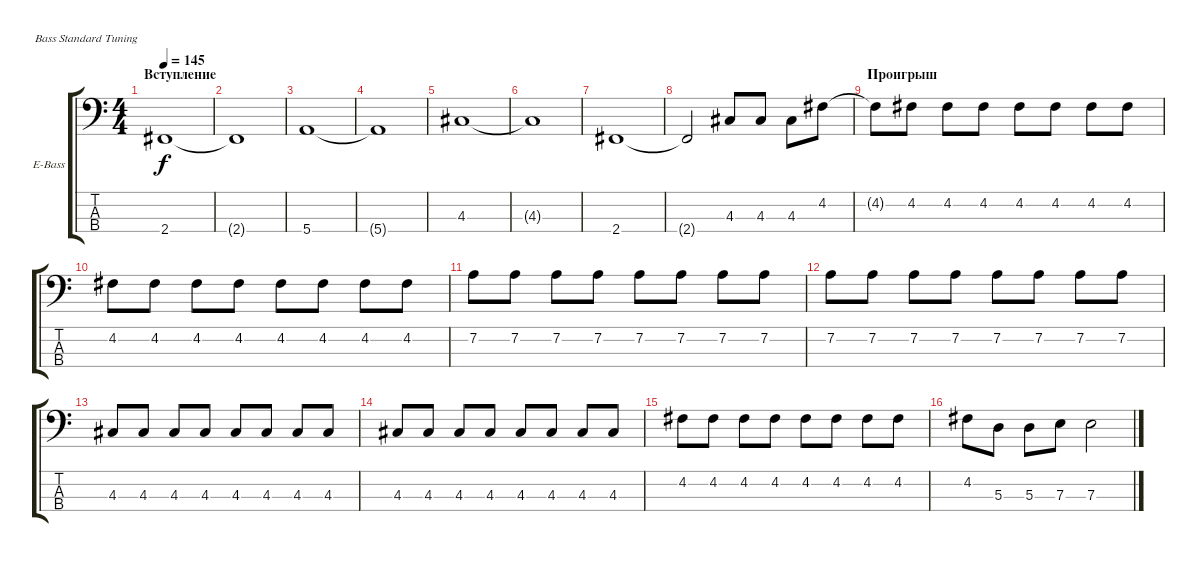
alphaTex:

\defaultSystemsLayout 4
\bracketExtendMode groupsimilarinstruments
\firstSystemTrackNameOrientation horizontal
\otherSystemsTrackNameOrientation horizontal
\track ("Electric Bass" "E-Bass") {instrument electricbassfinger}
\staff {score tabs}
\tuning (G2 D2 A1 E1)
\ts (4 4)
\section ("" "Вступление")
\tempo 145
\clef f4
\ks c
2.4.1{dy f instrument electricbassfinger} |
2.4{t}.1 |
5.4.1 |
5.4{t}.1 |
4.3.1 |
4.3{t}.1 |
2.4.1 |
2.4{t}.2 4.3.8 4.3.8 4.3.8 4.2.8 |
\section ("" "Проигрыш")
4.2{t}.8 4.2.8 4.2.8 4.2.8 4.2.8 4.2.8 4.2.8 4.2.8 |
4.2.8 4.2.8 4.2.8 4.2.8 4.2.8 4.2.8 4.2.8 4.2.8 |
7.2.8 7.2.8 7.2.8 7.2.8 7.2.8 7.2.8 7.2.8 7.2.8 |
7.2.8 7.2.8 7.2.8 7.2.8 7.2.8 7.2.8 7.2.8 7.2.8 |
4.3.8 4.3.8 4.3.8 4.3.8 4.3.8 4.3.8 4.3.8 4.3.8 |
4.3.8 4.3.8 4.3.8 4.3.8 4.3.8 4.3.8 4.3.8 4.3.8 |
4.2.8 4.2.8 4.2.8 4.2.8 4.2.8 4.2.8 4.2.8 4.2.8 |
4.2.8 5.3.8 5.3.8 7.3.8 7.3.2
